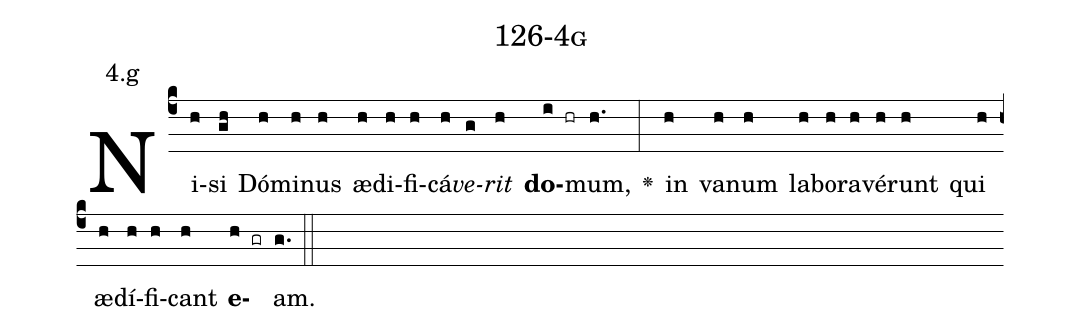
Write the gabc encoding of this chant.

name: 126-4g;
annotation: 4.g;
%%
(c4)Ni(h)si(gh) Dó(h)mi(h)nus(h) æ(h)di(h)fi(h)cá(h)<i>ve</i>(g)<i>rit</i>(h) <b>do</b>(i hr)mum,(h.) <v>\greheightstar</v>(:) in(h) va(h)num(h) la(h)bo(h)ra(h)vé(h)runt(h) qui(h) æ(h)dí(h)fi(h)cant(h) <b>e</b>(h gr)am.(g.) (::)


%E(h) u(h) o(h) u(h) a(h) e.(g.) (::)
